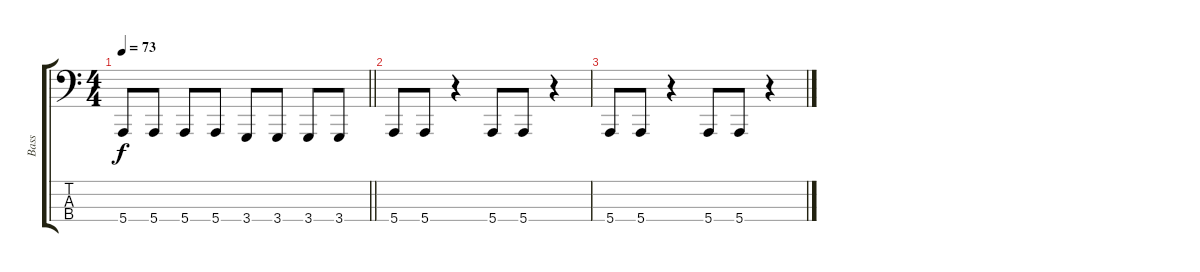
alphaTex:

\track ("Bass" "Bass") {instrument synthbrass1}
\staff {score tabs}
\tuning (G2 D2 A1 E1) {hide}
\ts (4 4)
\tempo 73
\clef f4
\barLineRight lightlight
\ks c
5.4.8{dy f} 5.4.8 5.4.8 5.4.8 3.4.8 3.4.8 3.4.8 3.4.8 |
5.4.8 5.4.8 r.4 5.4.8 5.4.8 r.4 |
5.4.8 5.4.8 r.4 5.4.8 5.4.8 r.4
